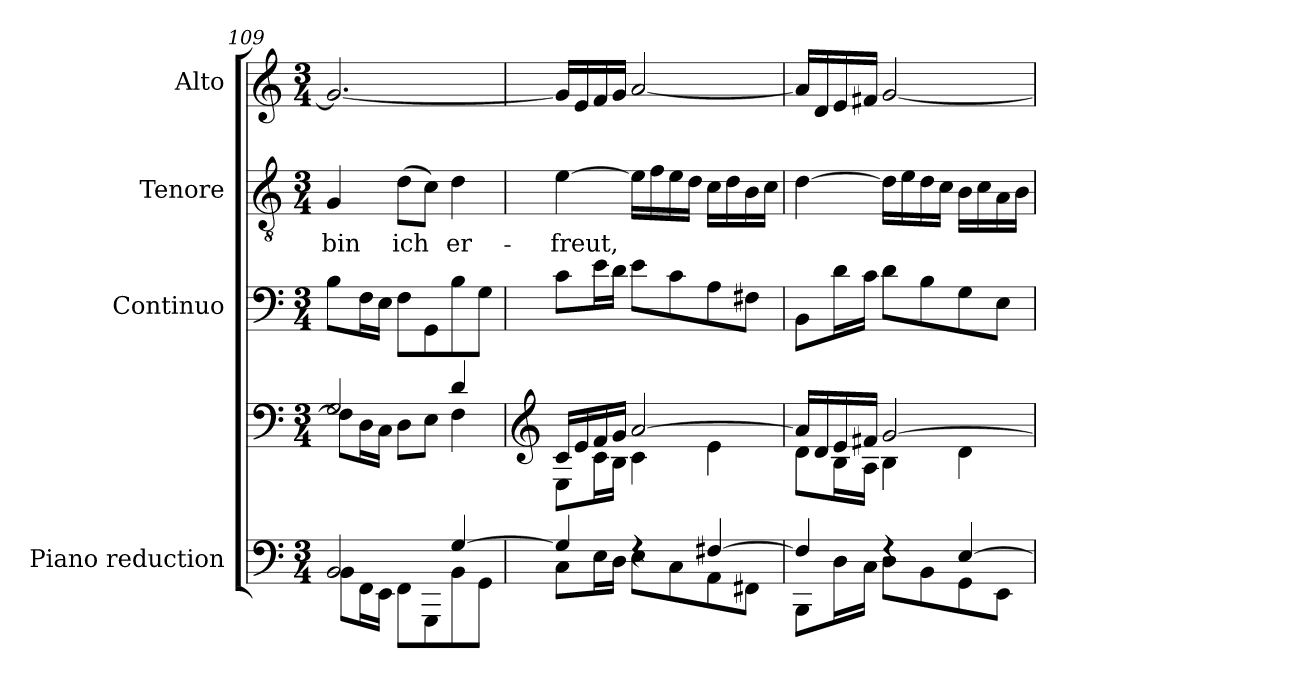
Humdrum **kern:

**kern	**kern	**kern	**kern	**text	**kern
*part4	*part4	*part3	*part2	*part2	*part1
*staff5	*staff4	*staff3	*staff2	*staff2	*staff1
*I"Piano reduction	*	*I"Continuo	*I"Tenore	*	*I"Alto
*I'Pno	*	*	*	*	*
!!LO:LB:g=z
*clefF4	*clefF4	*clefF4	*clefGv2	*	*clefG2
*k[]	*k[]	*k[]	*k[]	*	*k[]
*M3/4	*M3/4	*M3/4	*M3/4	*	*M3/4
=109	=109	=109	=109	=109	=109
*^	*^	*	*	*	*
!	!	!	!	!	!	!LO:LY:b	!
2BB/	8BB\L	2G/	8F\L]	8B\L	4G/	bin	2.g/_
.	16FF\L	.	16D\L	16F\L	.	.	.
.	16EE\JJ	.	16C\JJ	16E\JJ	.	.	.
!	!	!	!	!	!	!LO:LY:b	!
.	8FF\L	.	8D\L	8F\L	(>8d\L	ich	.
.	8GGG\	.	8E\J	8GG\	8c\J)	.	.
!	!	!	!	!	!	!LO:LY:b	!
[4G/	8BB\	4d/	4F\	8B\	4d\	er-	.
.	8GG\J	.	.	8G\J	.	.	.
=110	=110	=110	=110	=110	=110	=110	=110
*	*	*clefG2	*	*	*	*	*
!	!	!	!	!	!	!LO:LY:b	!
4G/]	8C\L	16c/LL	8E\L	8c\L	[4e\	-freut,	16g/LL]
.	.	16e/	.	.	.	.	16e/
.	16E\L	16f/	16c\L	16e\L	.	.	16f/
.	16D\JJ	16g/JJ	16B\JJ	16d\JJ	.	.	16g/JJ
4rF	8E\L	[2a/	4c\	8e\L	16e\LL]	.	[2a/
.	.	.	.	.	16f\	.	.
.	8C\	.	.	8c\	16e\	.	.
.	.	.	.	.	16d\JJ	.	.
[4F#X/	8AA\	.	4e\	8A\	16c\LL	.	.
.	.	.	.	.	16d\	.	.
.	8FF#X\J	.	.	8F#X\J	16B\	.	.
.	.	.	.	.	16c\JJ	.	.
=111	=111	=111	=111	=111	=111	=111	=111
4F#/]	8BBB\L	16a/LL]	8d\L	8BB\L	[4d\	.	16a/LL]
.	.	16d/	.	.	.	.	16d/
.	16D\L	16e/	16B\L	16d\L	.	.	16e/
.	16C\JJ	16f#X/JJ	16A\JJ	16c\JJ	.	.	16f#X/JJ
4rF	8D\L	[2g/	4B\	8d\L	16d\LL]	.	[2g/
.	.	.	.	.	16e\	.	.
.	8BB\	.	.	8B\	16d\	.	.
.	.	.	.	.	16c\JJ	.	.
[4E/	8GG\	.	4d\	8G\	16B\LL	.	.
.	.	.	.	.	16c\	.	.
.	8EE\J	.	.	8E\J	16A\	.	.
.	.	.	.	.	16B\JJ	.	.
*v	*v	*	*	*	*	*	*
*	*v	*v	*	*	*	*
=	=	=	=	=	=
*-	*-	*-	*-	*-	*-
